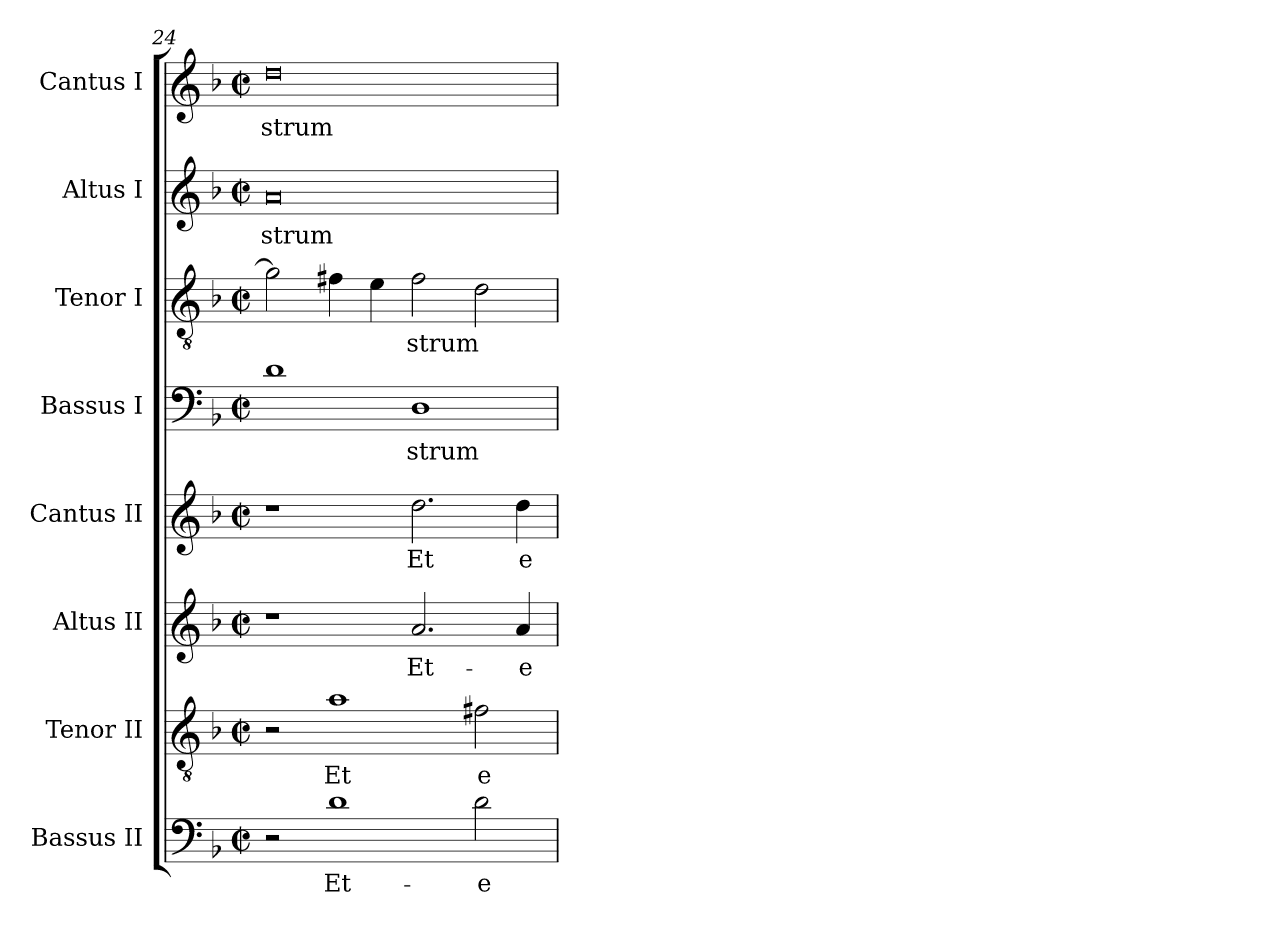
**kern	**text	**kern	**text	**kern	**text	**kern	**text	**kern	**text	**kern	**text	**kern	**text	**kern	**text
*part8	*part8	*part7	*part7	*part6	*part6	*part5	*part5	*part4	*part4	*part3	*part3	*part2	*part2	*part1	*part1
*staff8	*staff8	*staff7	*staff7	*staff6	*staff6	*staff5	*staff5	*staff4	*staff4	*staff3	*staff3	*staff2	*staff2	*staff1	*staff1
*I"Bassus II	*	*I"Tenor II	*	*I"Altus II	*	*I"Cantus II	*	*I"Bassus I	*	*I"Tenor I	*	*I"Altus I	*	*I"Cantus I	*
*clefF4	*	*clefGv2	*	*clefG2	*	*clefG2	*	*clefF4	*	*clefGv2	*	*clefG2	*	*clefG2	*
*k[b-]	*	*k[b-]	*	*k[b-]	*	*k[b-]	*	*k[b-]	*	*k[b-]	*	*k[b-]	*	*k[b-]	*
*F:	*	*F:	*	*F:	*	*F:	*	*F:	*	*F:	*	*F:	*	*F:	*
*M2/2	*	*M2/2	*	*M2/2	*	*M2/2	*	*M2/2	*	*M2/2	*	*M2/2	*	*M2/2	*
*met(c|)	*	*met(c|)	*	*met(c|)	*	*met(c|)	*	*met(c|)	*	*met(c|)	*	*met(c|)	*	*met(c|)	*
=24	=24	=24	=24	=24	=24	=24	=24	=24	=24	=24	=24	=24	=24	=24	=24
!	!	!	!	!	!	!	!	!	!	!	!	!	!LO:LY:b:cj	!	!LO:LY:b:cj
2r	.	2r	.	1r	.	1r	.	1d	.	2g\]	.	0a	strum	0dd	-strum
!	!LO:LY:b:cj	!	!LO:LY:b:cj	!	!	!	!	!	!	!	!	!	!	!	!
1d	Et-	1a	Et	.	.	.	.	.	.	4f#\	.	.	.	.	.
.	.	.	.	.	.	.	.	.	.	4e\	.	.	.	.	.
!	!	!	!	!	!LO:LY:b:cj	!	!LO:LY:b:cj	!	!LO:LY:b:cj	!	!LO:LY:b	!	!	!	!
.	.	.	.	2.a/	Et-	2.dd\	Et	1D	-strum	2f#\	-strum	.	.	.	.
!	!LO:LY:b:cj	!	!LO:LY:b:cj	!	!	!	!	!	!	!	!	!	!	!	!
2d\	-e-	2f#X\	e	.	.	.	.	.	.	2d\	.	.	.	.	.
!	!	!	!	!	!LO:LY:b:cj	!	!LO:LY:b:cj	!	!	!	!	!	!	!	!
.	.	.	.	4a/	-e-	4dd\	e	.	.	.	.	.	.	.	.
=	=	=	=	=	=	=	=	=	=	=	=	=	=	=	=
*-	*-	*-	*-	*-	*-	*-	*-	*-	*-	*-	*-	*-	*-	*-	*-
